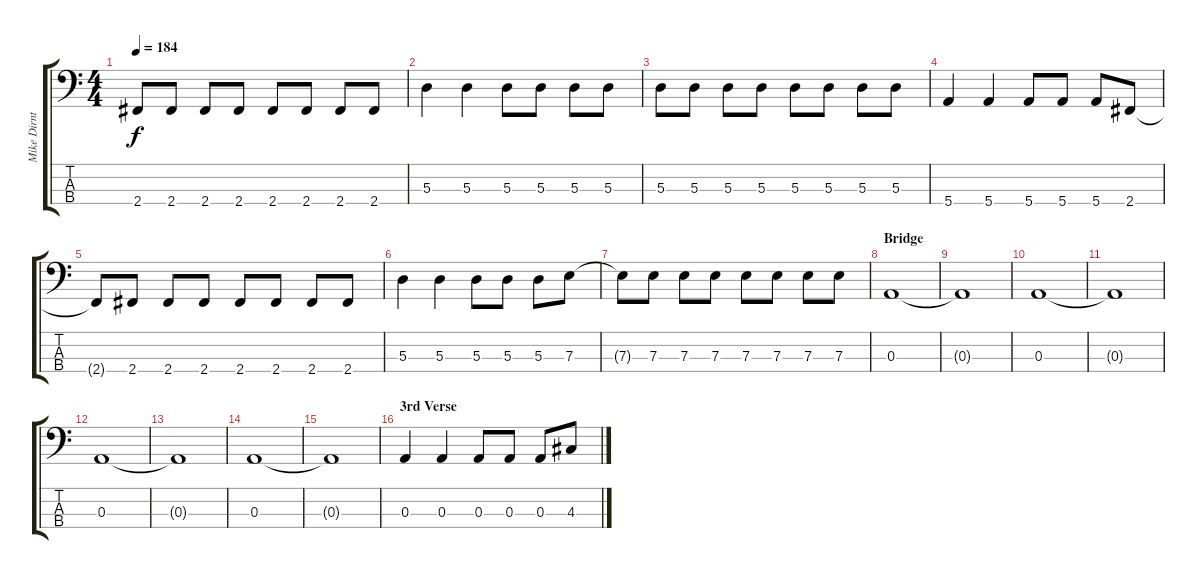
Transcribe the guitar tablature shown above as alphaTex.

\track ("Mike Dirnt (Bass)" "Mike Dirnt") {instrument electricbasspick}
\staff {score tabs}
\tuning (G2 D2 A1 E1) {hide}
\ts (4 4)
\tempo 184
\clef f4
\ks c
2.4{t}.8{dy f} 2.4.8 2.4.8 2.4.8 2.4.8 2.4.8 2.4.8 2.4.8 |
5.3.4 5.3.4 5.3.8 5.3.8 5.3.8 5.3.8 |
5.3.8 5.3.8 5.3.8 5.3.8 5.3.8 5.3.8 5.3.8 5.3.8 |
5.4.4 5.4.4 5.4.8 5.4.8 5.4.8 2.4.8 |
2.4{t}.8 2.4.8 2.4.8 2.4.8 2.4.8 2.4.8 2.4.8 2.4.8 |
5.3.4 5.3.4 5.3.8 5.3.8 5.3.8 7.3.8 |
7.3{t}.8 7.3.8 7.3.8 7.3.8 7.3.8 7.3.8 7.3.8 7.3.8 |
\section ("" "Bridge")
0.3.1 |
0.3{t}.1 |
0.3.1 |
0.3{t}.1 |
0.3.1 |
0.3{t}.1 |
0.3.1 |
0.3{t}.1 |
\section ("" "3rd Verse")
0.3.4 0.3.4 0.3.8 0.3.8 0.3.8 4.3.8
